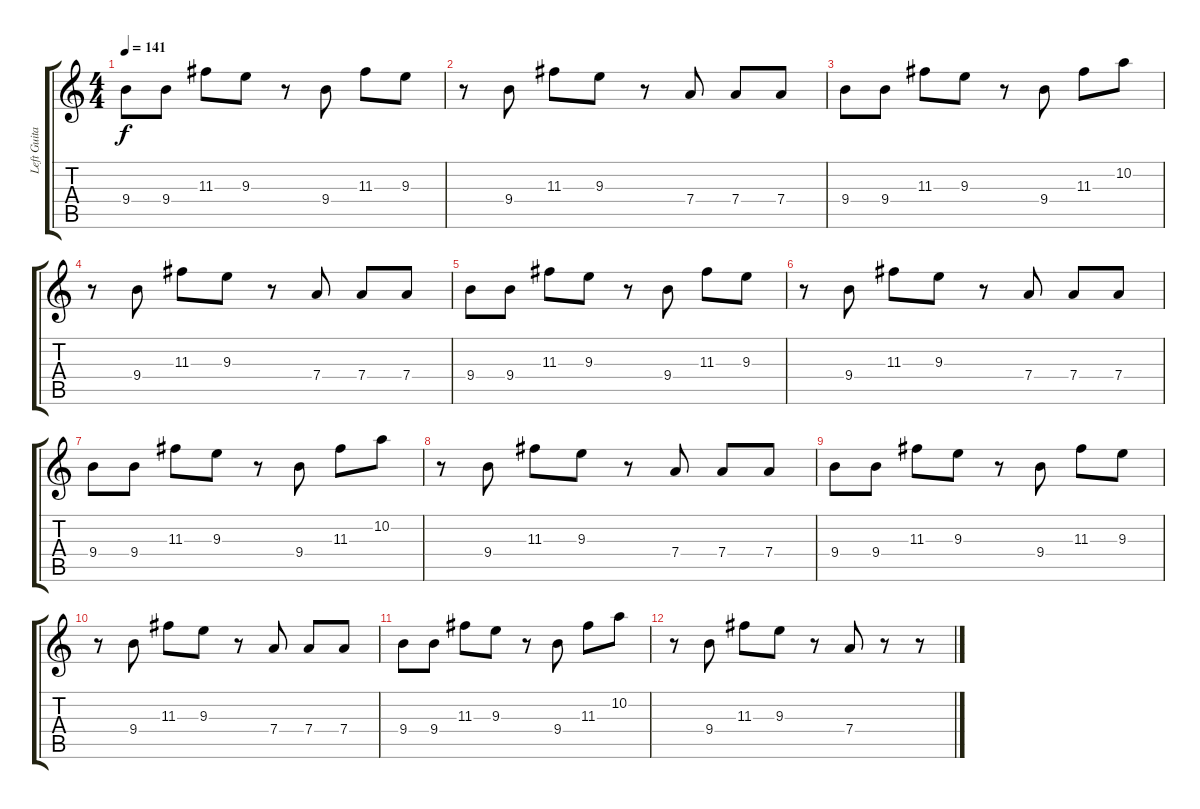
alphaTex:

\track ("Left Guitar" "Left Guita") {instrument distortionguitar}
\staff {score tabs}
\tuning (E4 B3 G3 D3 A2 E2) {hide}
\ts (4 4)
\tempo 141
\clef g2
\ks c
9.4.8{dy f} 9.4.8 11.3.8 9.3.8 r.8 9.4.8 11.3.8 9.3.8 |
r.8 9.4.8 11.3.8 9.3.8 r.8 7.4.8 7.4.8 7.4.8 |
9.4.8 9.4.8 11.3.8 9.3.8 r.8 9.4.8 11.3.8 10.2.8 |
r.8 9.4.8 11.3.8 9.3.8 r.8 7.4.8 7.4.8 7.4.8 |
9.4.8 9.4.8 11.3.8 9.3.8 r.8 9.4.8 11.3.8 9.3.8 |
r.8 9.4.8 11.3.8 9.3.8 r.8 7.4.8 7.4.8 7.4.8 |
9.4.8 9.4.8 11.3.8 9.3.8 r.8 9.4.8 11.3.8 10.2.8 |
r.8 9.4.8 11.3.8 9.3.8 r.8 7.4.8 7.4.8 7.4.8 |
9.4.8 9.4.8 11.3.8 9.3.8 r.8 9.4.8 11.3.8 9.3.8 |
r.8 9.4.8 11.3.8 9.3.8 r.8 7.4.8 7.4.8 7.4.8 |
9.4.8 9.4.8 11.3.8 9.3.8 r.8 9.4.8 11.3.8 10.2.8 |
r.8 9.4.8 11.3.8 9.3.8 r.8 7.4.8 r.8 r.8
